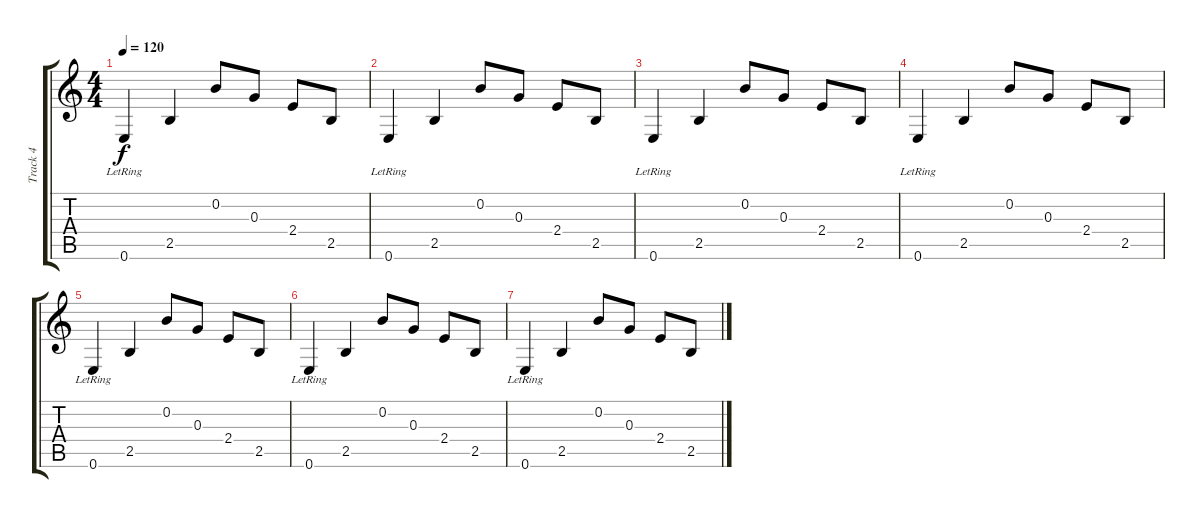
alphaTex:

\track ("Track 4" "Track 4") {instrument acousticguitarsteel}
\staff {score tabs}
\tuning (E4 B3 G3 D3 A2 E2) {hide}
\ts (4 4)
\tempo 120
\clef g2
\ks c
0.6{lr}.4{dy f} 2.5.4 0.2.8 0.3.8 2.4.8 2.5.8 |
0.6{lr}.4 2.5.4 0.2.8 0.3.8 2.4.8 2.5.8 |
0.6{lr}.4 2.5.4 0.2.8 0.3.8 2.4.8 2.5.8 |
0.6{lr}.4 2.5.4 0.2.8 0.3.8 2.4.8 2.5.8 |
0.6{lr}.4 2.5.4 0.2.8 0.3.8 2.4.8 2.5.8 |
0.6{lr}.4 2.5.4 0.2.8 0.3.8 2.4.8 2.5.8 |
0.6{lr}.4 2.5.4 0.2.8 0.3.8 2.4.8 2.5.8
